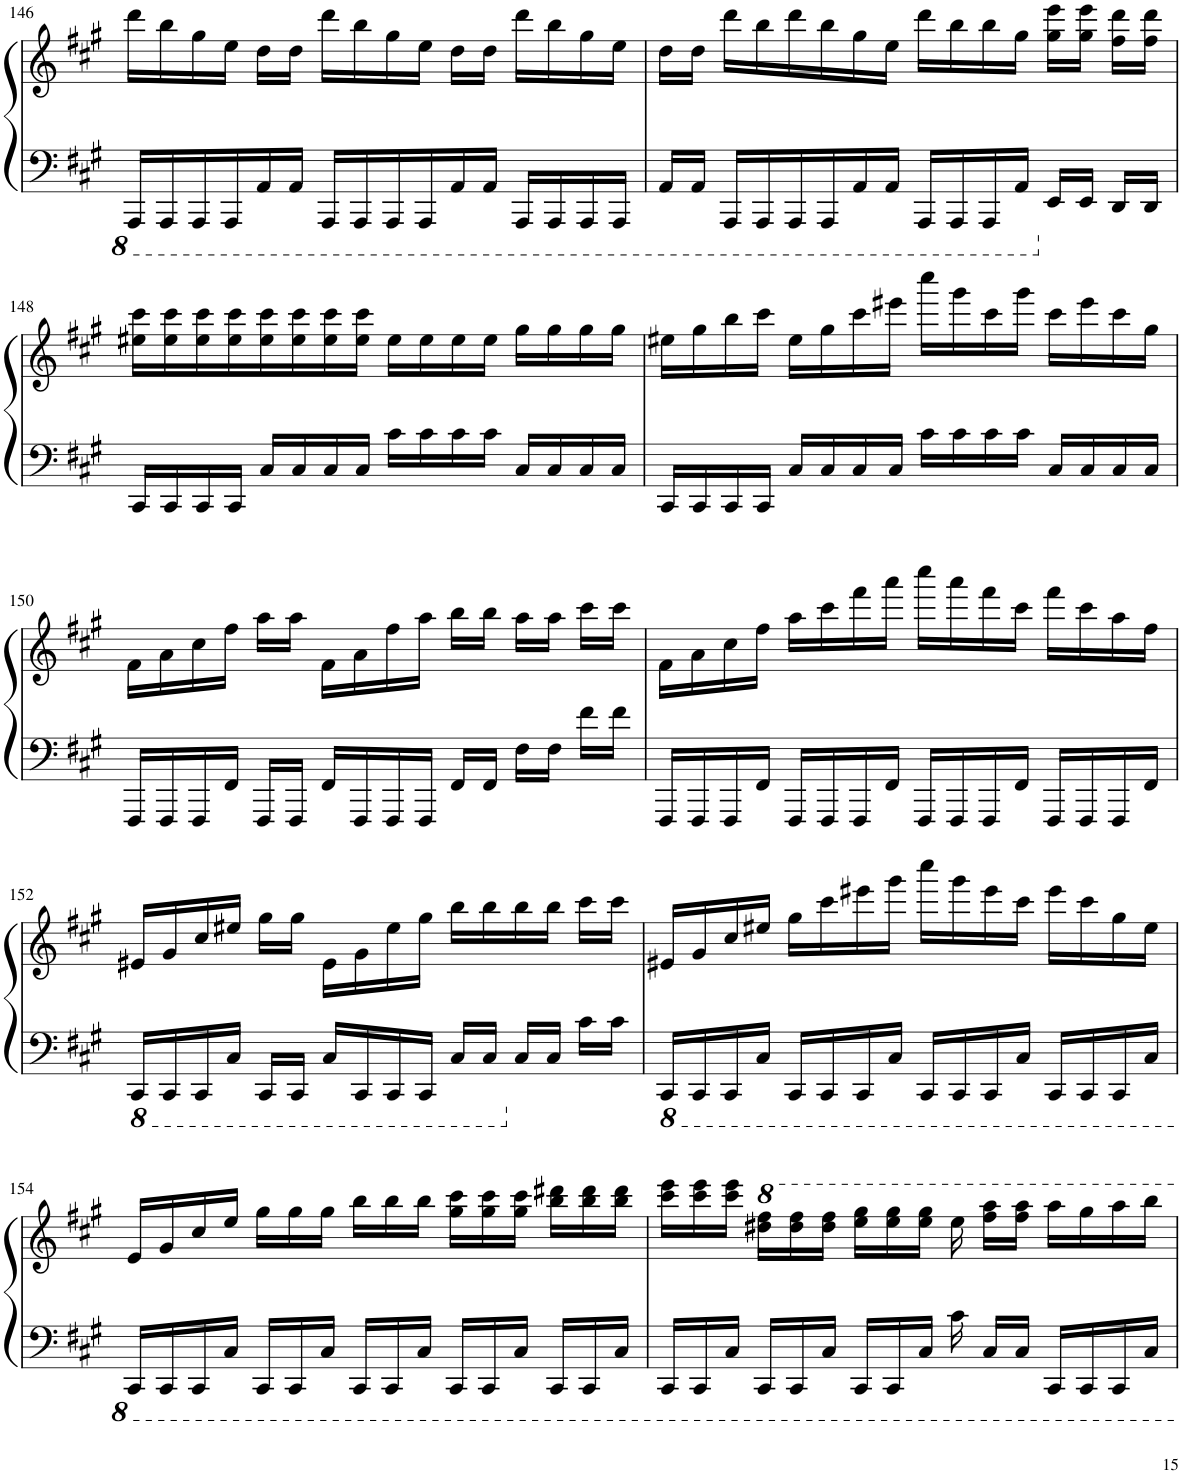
**kern	**kern
*part1	*part1
*staff2	*staff1
*I"Piano	*
*I'Pno.	*
!!LO:PB:g=z
*clefF4	*clefG2
*k[f#c#g#]	*k[f#c#g#]
*M4/4	*M4/4
=146	=146
16AAAA/LL	16ddd\LL
16AAAA/	16bb\
16AAAA/	16gg#\
16AAAA/	16ee\JJ
16AAA/	16dd\LL
16AAA/JJ	16dd\JJ
16AAAA/LL	16ddd\LL
16AAAA/	16bb\
16AAAA/	16gg#\
16AAAA/	16ee\JJ
16AAA/	16dd\LL
16AAA/JJ	16dd\JJ
16AAAA/LL	16ddd\LL
16AAAA/	16bb\
16AAAA/	16gg#\
16AAAA/JJ	16ee\JJ
=147	=147
16AAA/LL	16dd\LL
16AAA/JJ	16dd\JJ
16AAAA/LL	16ddd\LL
16AAAA/	16bb\
16AAAA/	16ddd\
16AAAA/	16bb\
16AAA/	16gg#\
16AAA/JJ	16ee\JJ
16AAAA/LL	16ddd\LL
16AAAA/	16bb\
16AAAA/	16bb\
16AAA/JJ	16gg#\JJ
16EE/LL	16gg#\ 16eee\LL
16EE/JJ	16gg#\ 16eee\JJ
16DD/LL	16ff#\ 16ddd\LL
16DD/JJ	16ff#\ 16ddd\JJ
!!LO:LB:g=z
=148	=148
16CC#/LL	16ee#X\ 16ccc#\LL
16CC#/	16ee#\ 16ccc#\
16CC#/	16ee#\ 16ccc#\
16CC#/JJ	16ee#\ 16ccc#\
16C#/LL	16ee#\ 16ccc#\
16C#/	16ee#\ 16ccc#\
16C#/	16ee#\ 16ccc#\
16C#/JJ	16ee#\ 16ccc#\JJ
16c#\LL	16ee#\LL
16c#\	16ee#\
16c#\	16ee#\
16c#\JJ	16ee#\JJ
16C#/LL	16gg#\LL
16C#/	16gg#\
16C#/	16gg#\
16C#/JJ	16gg#\JJ
=149	=149
16CC#/LL	16ee#X\LL
16CC#/	16gg#\
16CC#/	16bb\
16CC#/JJ	16ccc#\JJ
16C#/LL	16ee#\LL
16C#/	16gg#\
16C#/	16ccc#\
16C#/JJ	16eee#X\JJ
16c#\LL	16cccc#\LL
16c#\	16ggg#\
16c#\	16ccc#\
16c#\JJ	16ggg#\JJ
16C#/LL	16ccc#\LL
16C#/	16eee#\
16C#/	16ccc#\
16C#/JJ	16gg#\JJ
!!LO:LB:g=z
=150	=150
16FFF#/LL	16f#\LL
16FFF#/	16a\
16FFF#/	16cc#\
16FF#/JJ	16ff#\JJ
16FFF#/LL	16aa\LL
16FFF#/JJ	16aa\JJ
16FF#/LL	16f#\LL
16FFF#/	16a\
16FFF#/	16ff#\
16FFF#/JJ	16aa\JJ
16FF#/LL	16bb\LL
16FF#/JJ	16bb\JJ
16F#\LL	16aa\LL
16F#\JJ	16aa\JJ
16f#\LL	16ccc#\LL
16f#\JJ	16ccc#\JJ
=151	=151
16FFF#/LL	16f#\LL
16FFF#/	16a\
16FFF#/	16cc#\
16FF#/JJ	16ff#\JJ
16FFF#/LL	16aa\LL
16FFF#/	16ccc#\
16FFF#/	16fff#\
16FF#/JJ	16aaa\JJ
16FFF#/LL	16cccc#\LL
16FFF#/	16aaa\
16FFF#/	16fff#\
16FF#/JJ	16ccc#\JJ
16FFF#/LL	16fff#\LL
16FFF#/	16ccc#\
16FFF#/	16aa\
16FF#/JJ	16ff#\JJ
!!LO:LB:g=z
=152	=152
*8ba	*
16CCC#/LL	16e#X/LL
16CCC#/	16g#/
16CCC#/	16cc#/
16CC#/JJ	16ee#X/JJ
16CCC#/LL	16gg#\LL
16CCC#/JJ	16gg#\JJ
16CC#/LL	16e#\LL
16CCC#/	16g#\
16CCC#/	16ee#\
16CCC#/JJ	16gg#\JJ
16CC#/LL	16bb\LL
16CC#/JJ	16bb\
*X8ba	*
16C#/LL	16bb\
16C#/JJ	16bb\JJ
16c#\LL	16ccc#\LL
16c#\JJ	16ccc#\JJ
=153	=153
16CCC#/LL	16e#X/LL
16CCC#/	16g#/
16CCC#/	16cc#/
16CC#/JJ	16ee#X/JJ
16CCC#/LL	16gg#\LL
16CCC#/	16ccc#\
16CCC#/	16eee#X\
16CC#/JJ	16ggg#\JJ
16CCC#/LL	16cccc#\LL
16CCC#/	16ggg#\
16CCC#/	16eee#\
16CC#/JJ	16ccc#\JJ
16CCC#/LL	16eee#\LL
16CCC#/	16ccc#\
16CCC#/	16gg#\
16CC#/JJ	16ee#\JJ
!!LO:LB:g=z
=154	=154
16CCC#/LL	16e/LL
16CCC#/	16g#/
16CCC#/	16cc#/
16CC#/JJ	16ee/JJ
16CCC#/LL	16gg#\LL
16CCC#/	16gg#\
16CC#/JJ	16gg#\JJ
16CCC#/LL	16bb\LL
16CCC#/	16bb\
16CC#/JJ	16bb\JJ
16CCC#/LL	16gg#\ 16ccc#\LL
16CCC#/	16gg#\ 16ccc#\
16CC#/JJ	16gg#\ 16ccc#\JJ
16CCC#/LL	16bb\ 16ddd#X\LL
16CCC#/	16bb\ 16ddd#\
16CC#/JJ	16bb\ 16ddd#\JJ
=155	=155
16CCC#/LL	16ccc#\ 16eee\LL
16CCC#/	16ccc#\ 16eee\
16CC#/JJ	16ccc#\ 16eee\JJ
16CCC#/LL	16ddd#X\ 16fff#\LL
16CCC#/	16ddd#\ 16fff#\
16CC#/JJ	16ddd#\ 16fff#\JJ
16CCC#/LL	16eee\ 16ggg#\LL
16CCC#/	16eee\ 16ggg#\
16CC#/JJ	16eee\ 16ggg#\JJ
16C#\	16eee\
16CC#/LL	16fff#\ 16aaa\LL
16CC#/JJ	16fff#\ 16aaa\JJ
16CCC#/LL	16aaa\LL
16CCC#/	16ggg#\
16CCC#/	16aaa\
16CC#/JJ	16bbb\JJ
=	=
*-	*-
